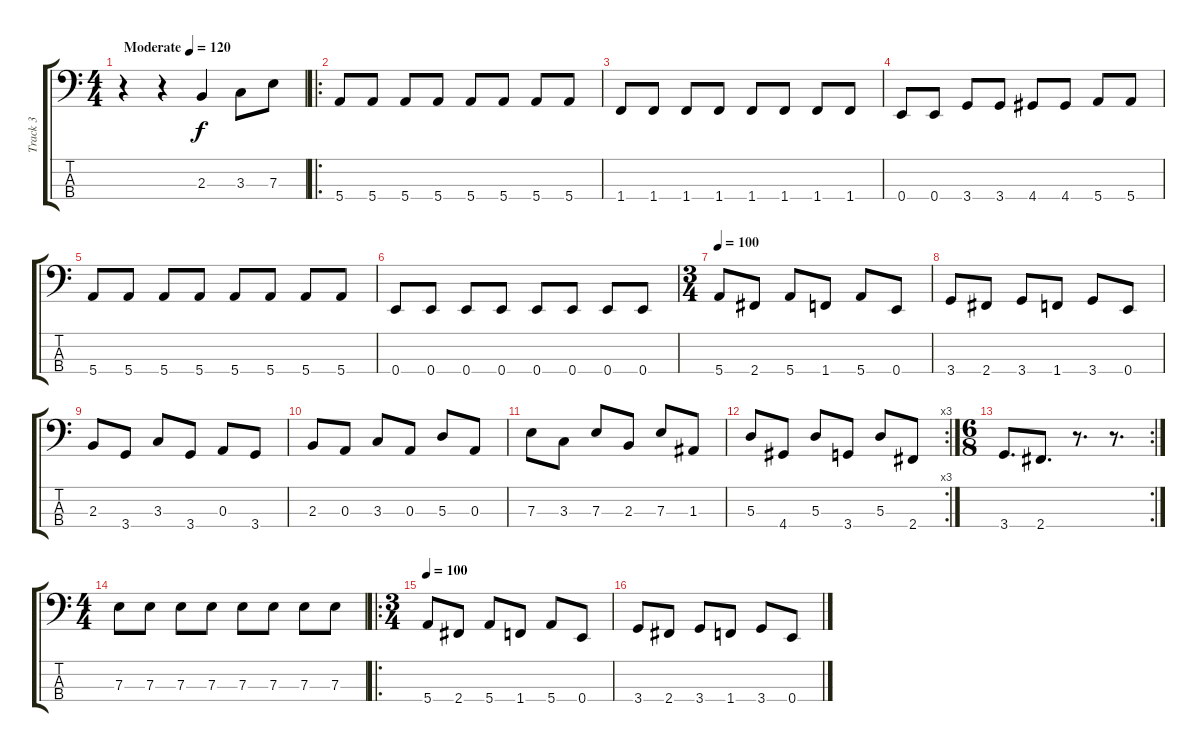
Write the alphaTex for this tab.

\track ("Track 3" "Track 3") {solo instrument electricbassfinger}
\staff {score tabs}
\tuning (G2 D2 A1 E1) {hide}
\ts (4 4)
\tempo (120 "Moderate")
\clef f4
\ks c
r.4{dy f instrument electricbassfinger} r.4 2.3.4 3.3.8 7.3.8 |
\ro
5.4.8 5.4.8 5.4.8 5.4.8 5.4.8 5.4.8 5.4.8 5.4.8 |
1.4.8 1.4.8 1.4.8 1.4.8 1.4.8 1.4.8 1.4.8 1.4.8 |
0.4.8 0.4.8 3.4.8 3.4.8 4.4.8 4.4.8 5.4.8 5.4.8 |
5.4.8 5.4.8 5.4.8 5.4.8 5.4.8 5.4.8 5.4.8 5.4.8 |
0.4.8 0.4.8 0.4.8 0.4.8 0.4.8 0.4.8 0.4.8 0.4.8 |
\ts (3 4)
\tempo 100
5.4.8 2.4.8 5.4.8 1.4.8 5.4.8 0.4.8 |
3.4.8 2.4.8 3.4.8 1.4.8 3.4.8 0.4.8 |
2.3.8 3.4.8 3.3.8 3.4.8 0.3.8 3.4.8 |
2.3.8 0.3.8 3.3.8 0.3.8 5.3.8 0.3.8 |
7.3.8 3.3.8 7.3.8 2.3.8 7.3.8 1.3.8 |
\rc 3
5.3.8 4.4.8 5.3.8 3.4.8 5.3.8 2.4.8 |
\rc 2
\ts (6 8)
3.4.8{d} 2.4.8{d} r.8{d} r.8{d} |
\ts (4 4)
7.3.8 7.3.8 7.3.8 7.3.8 7.3.8 7.3.8 7.3.8 7.3.8 |
\ro
\ts (3 4)
\tempo 100
5.4.8 2.4.8 5.4.8 1.4.8 5.4.8 0.4.8 |
3.4.8 2.4.8 3.4.8 1.4.8 3.4.8 0.4.8
